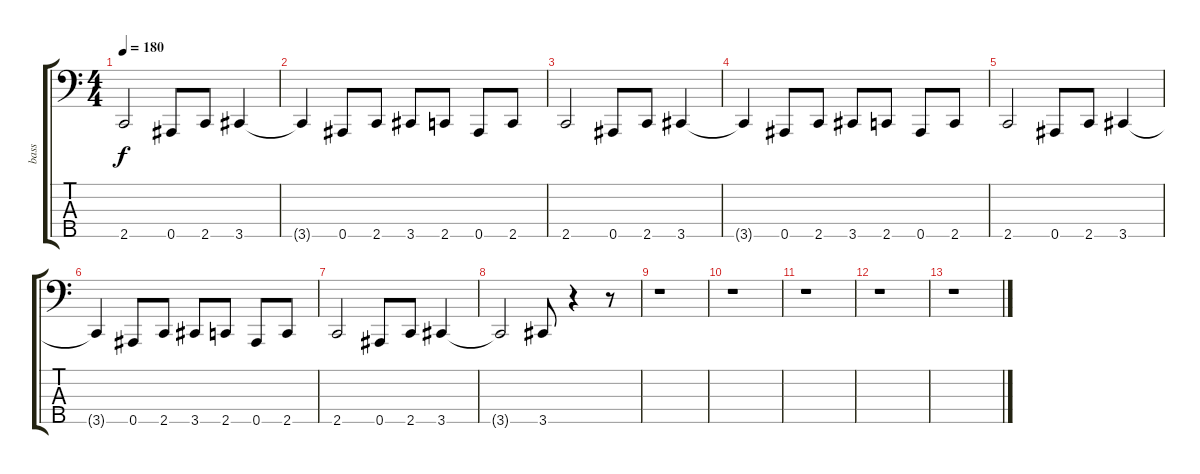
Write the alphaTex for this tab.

\track ("bass" "bass") {instrument electricbasspick}
\staff {score tabs}
\tuning (Gb2 Db2 Ab1 Eb1 Bb0) {hide}
\ts (4 4)
\tempo 180
\clef f4
\ks c
2.5.2{dy f} 0.5.8 2.5.8 3.5.4 |
3.5{t}.4 0.5.8 2.5.8 3.5.8 2.5.8 0.5.8 2.5.8 |
2.5.2 0.5.8 2.5.8 3.5.4 |
3.5{t}.4 0.5.8 2.5.8 3.5.8 2.5.8 0.5.8 2.5.8 |
2.5.2 0.5.8 2.5.8 3.5.4 |
3.5{t}.4 0.5.8 2.5.8 3.5.8 2.5.8 0.5.8 2.5.8 |
2.5.2 0.5.8 2.5.8 3.5.4 |
3.5{t}.2 3.5.8 r.4 r.8 |
r.1 |
r.1 |
r.1 |
r.1 |
r.1
